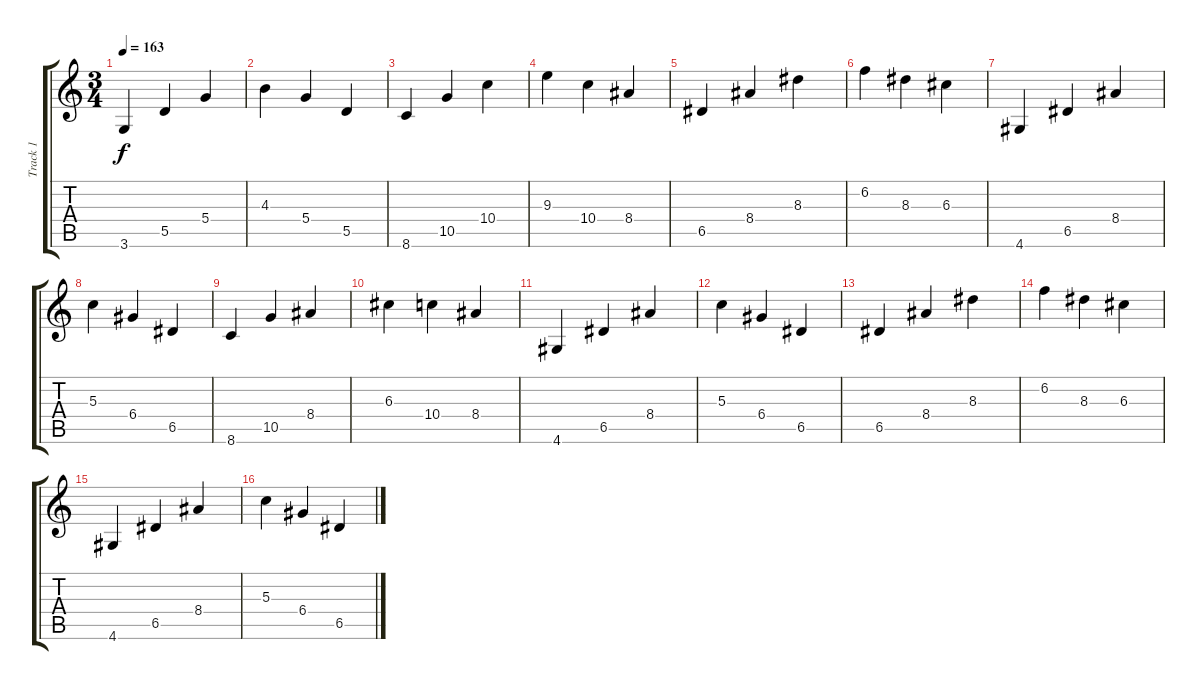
\track ("Track 1" "Track 1") {instrument distortionguitar}
\staff {score tabs}
\tuning (E4 B3 G3 D3 A2 E2) {hide}
\ts (3 4)
\tempo 163
\clef g2
\ks c
3.6.4{dy f} 5.5.4 5.4.4 |
4.3.4 5.4.4 5.5.4 |
8.6.4 10.5.4 10.4.4 |
9.3.4 10.4.4 8.4.4 |
6.5.4 8.4.4 8.3.4 |
6.2.4 8.3.4 6.3.4 |
4.6.4 6.5.4 8.4.4 |
5.3.4 6.4.4 6.5.4 |
8.6.4 10.5.4 8.4.4 |
6.3.4 10.4.4 8.4.4 |
4.6.4 6.5.4 8.4.4 |
5.3.4 6.4.4 6.5.4 |
6.5.4 8.4.4 8.3.4 |
6.2.4 8.3.4 6.3.4 |
4.6.4 6.5.4 8.4.4 |
5.3.4 6.4.4 6.5.4
